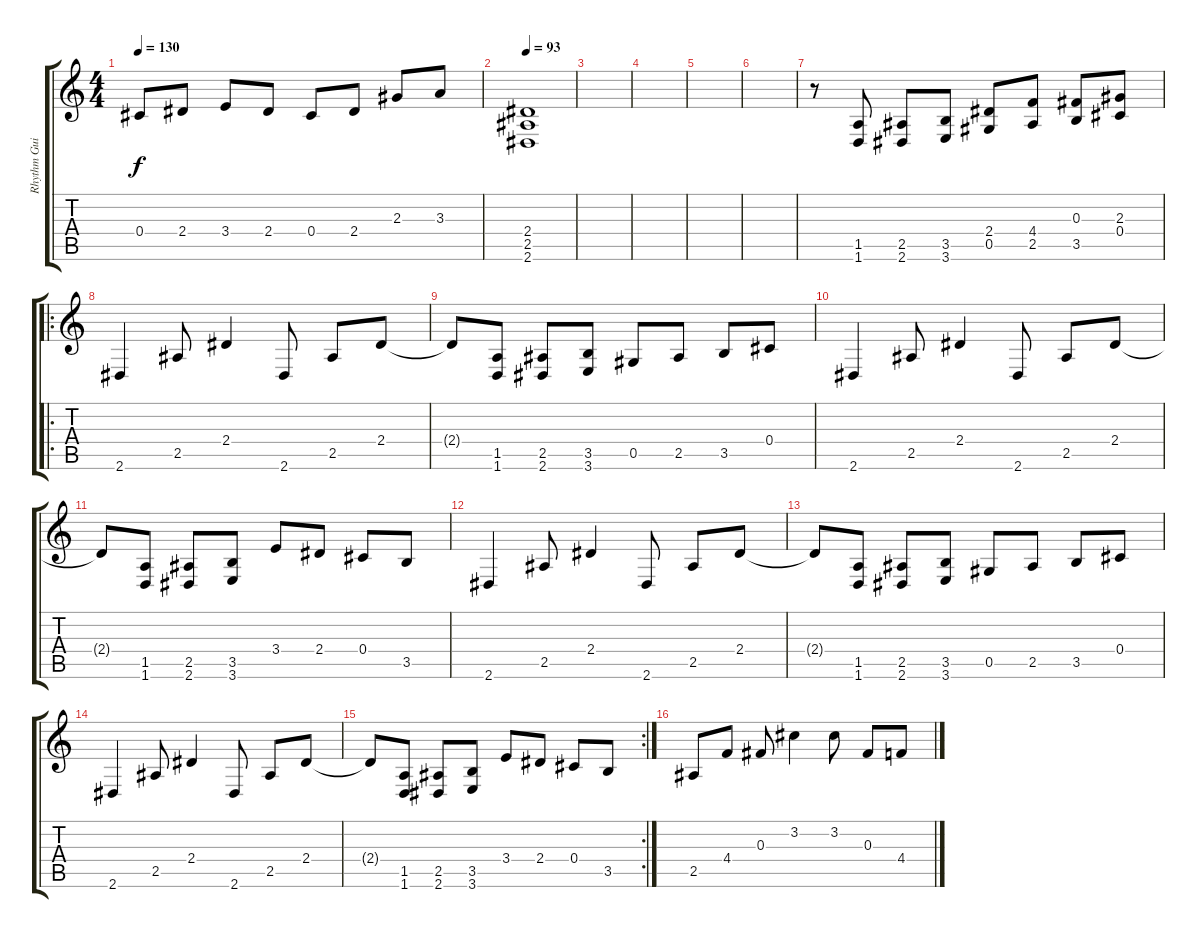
\track ("Rhythm Guitar" "Rhythm Gui") {instrument overdrivenguitar}
\staff {score tabs}
\tuning (Eb4 Bb3 Gb3 Db3 Ab2 Db2) {hide}
\ts (4 4)
\tempo 130
\clef g2
\ks c
0.4.8{dy f} 2.4.8 3.4.8 2.4.8 0.4.8 2.4.8 2.3.8 3.3.8 |
\tempo 93
(2.4 2.5 2.6).1 |
|
|
|
|
r.8 (1.5 1.6).8 (2.5 2.6).8 (3.5 3.6).8 (2.4 0.5).8 (4.4 2.5).8 (0.3 3.5).8 (2.3 0.4).8 |
\ro
2.6.4 2.5.8 2.4.4 2.6.8 2.5.8 2.4.8 |
2.4{t}.8 (1.5 1.6).8 (2.5 2.6).8 (3.5 3.6).8 0.5.8 2.5.8 3.5.8 0.4.8 |
2.6.4 2.5.8 2.4.4 2.6.8 2.5.8 2.4.8 |
2.4{t}.8 (1.5 1.6).8 (2.5 2.6).8 (3.5 3.6).8 3.4.8 2.4.8 0.4.8 3.5.8 |
2.6.4 2.5.8 2.4.4 2.6.8 2.5.8 2.4.8 |
2.4{t}.8 (1.5 1.6).8 (2.5 2.6).8 (3.5 3.6).8 0.5.8 2.5.8 3.5.8 0.4.8 |
2.6.4 2.5.8 2.4.4 2.6.8 2.5.8 2.4.8 |
\rc 2
2.4{t}.8 (1.5 1.6).8 (2.5 2.6).8 (3.5 3.6).8 3.4.8 2.4.8 0.4.8 3.5.8 |
2.5.8 4.4.8 0.3.8 3.2.4 3.2.8 0.3.8 4.4.8
